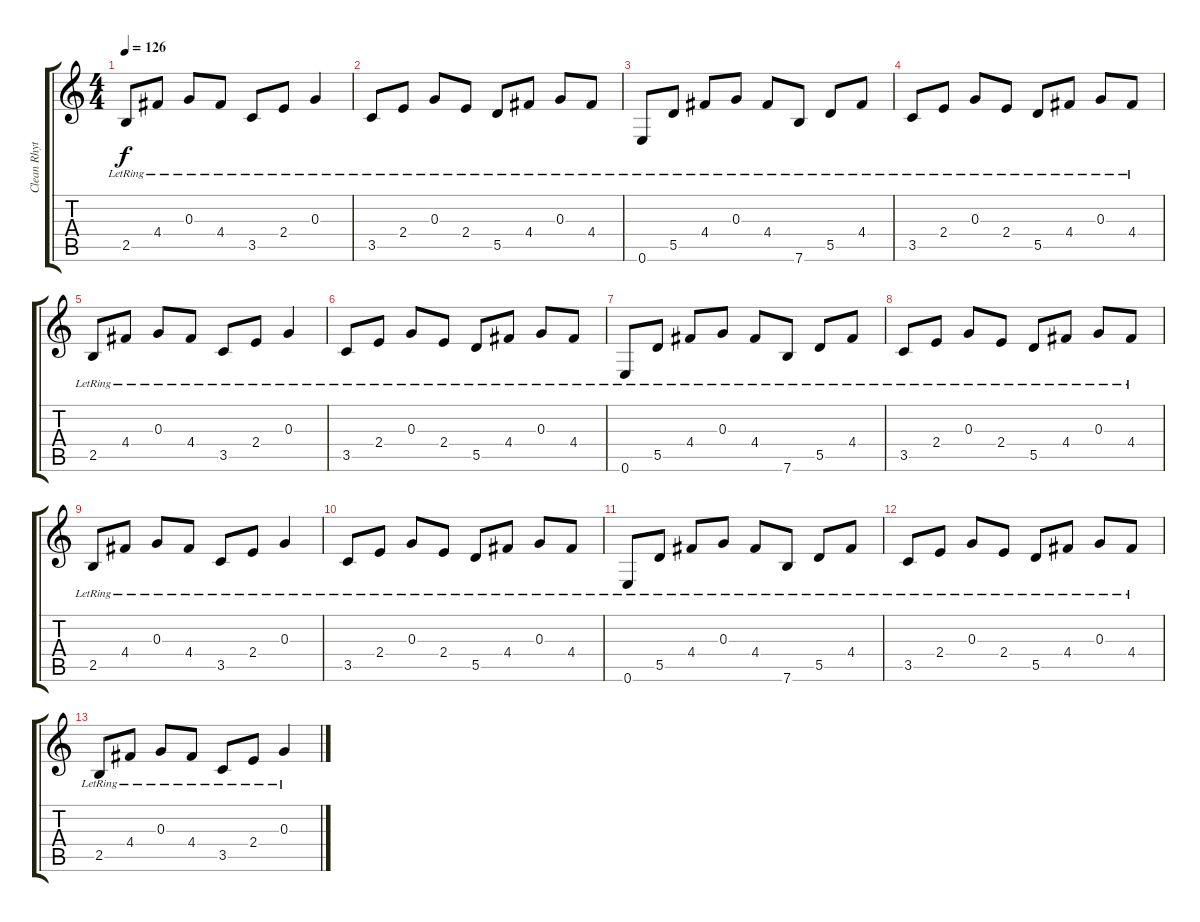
\track ("Clean Rhythm" "Clean Rhyt") {instrument electricguitarclean}
\staff {score tabs}
\tuning (E4 B3 G3 D3 A2 E2) {hide}
\ts (4 4)
\tempo 126
\clef g2
\ks c
2.5{lr}.8{dy f} 4.4{lr}.8 0.3{lr}.8 4.4{lr}.8 3.5{lr}.8 2.4{lr}.8 0.3{lr}.4 |
3.5{lr}.8{txt " "} 2.4{lr}.8 0.3{lr}.8 2.4{lr}.8 5.5{lr}.8 4.4{lr}.8 0.3{lr}.8 4.4{lr}.8 |
0.6{lr}.8 5.5{lr}.8 4.4{lr}.8 0.3{lr}.8 4.4{lr}.8 7.6{lr}.8 5.5{lr}.8 4.4{lr}.8 |
3.5{lr}.8 2.4{lr}.8 0.3{lr}.8 2.4{lr}.8 5.5{lr}.8 4.4{lr}.8 0.3{lr}.8 4.4{lr}.8 |
2.5{lr}.8 4.4{lr}.8 0.3{lr}.8 4.4{lr}.8 3.5{lr}.8 2.4{lr}.8 0.3{lr}.4 |
3.5{lr}.8{txt " "} 2.4{lr}.8 0.3{lr}.8 2.4{lr}.8 5.5{lr}.8 4.4{lr}.8 0.3{lr}.8 4.4{lr}.8 |
0.6{lr}.8 5.5{lr}.8 4.4{lr}.8 0.3{lr}.8 4.4{lr}.8 7.6{lr}.8 5.5{lr}.8 4.4{lr}.8 |
3.5{lr}.8 2.4{lr}.8 0.3{lr}.8 2.4{lr}.8 5.5{lr}.8 4.4{lr}.8 0.3{lr}.8 4.4{lr}.8 |
2.5{lr}.8 4.4{lr}.8 0.3{lr}.8 4.4{lr}.8 3.5{lr}.8 2.4{lr}.8 0.3{lr}.4 |
3.5{lr}.8{txt " "} 2.4{lr}.8 0.3{lr}.8 2.4{lr}.8 5.5{lr}.8 4.4{lr}.8 0.3{lr}.8 4.4{lr}.8 |
0.6{lr}.8 5.5{lr}.8 4.4{lr}.8 0.3{lr}.8 4.4{lr}.8 7.6{lr}.8 5.5{lr}.8 4.4{lr}.8 |
3.5{lr}.8 2.4{lr}.8 0.3{lr}.8 2.4{lr}.8 5.5{lr}.8 4.4{lr}.8 0.3{lr}.8 4.4{lr}.8 |
2.5{lr}.8 4.4{lr}.8 0.3{lr}.8 4.4{lr}.8 3.5{lr}.8 2.4{lr}.8 0.3{lr}.4
